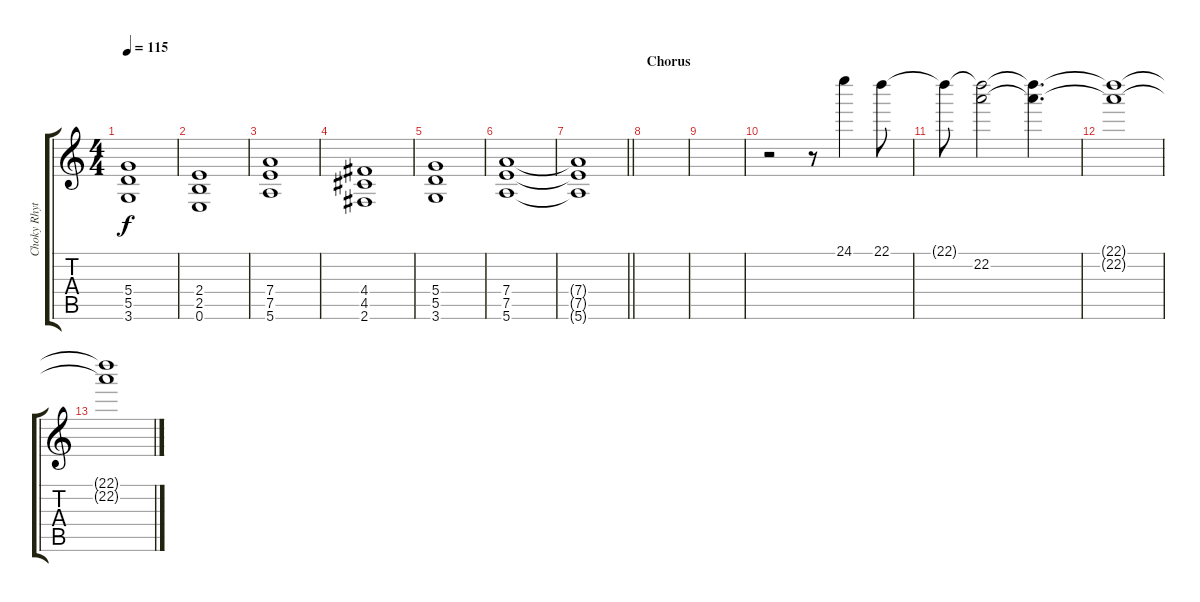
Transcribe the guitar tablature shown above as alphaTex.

\track ("Choky Rhytem" "Choky Rhyt") {instrument distortionguitar}
\staff {score tabs}
\tuning (E4 B3 G3 D3 A2 E2) {hide}
\ts (4 4)
\tempo 115
\clef g2
\ks c
(5.4 5.5 3.6).1{dy f} |
(2.4 2.5 0.6).1 |
(7.4 7.5 5.6).1 |
(4.4 4.5 2.6).1 |
(5.4 5.5 3.6).1 |
(7.4 7.5 5.6).1 |
\barLineRight lightlight
(7.4{t} 7.5{t} 5.6{t}).1 |
\section ("" "Chorus")
|
|
r.2 r.8 24.1.4 22.1.8 |
22.1{t}.8 (22.1{t} 22.2).2 (22.1{t} 22.2{t}).4{d volume 0} |
(22.1{t} 22.2{t}).1 |
(22.1{t} 22.2{t}).1
